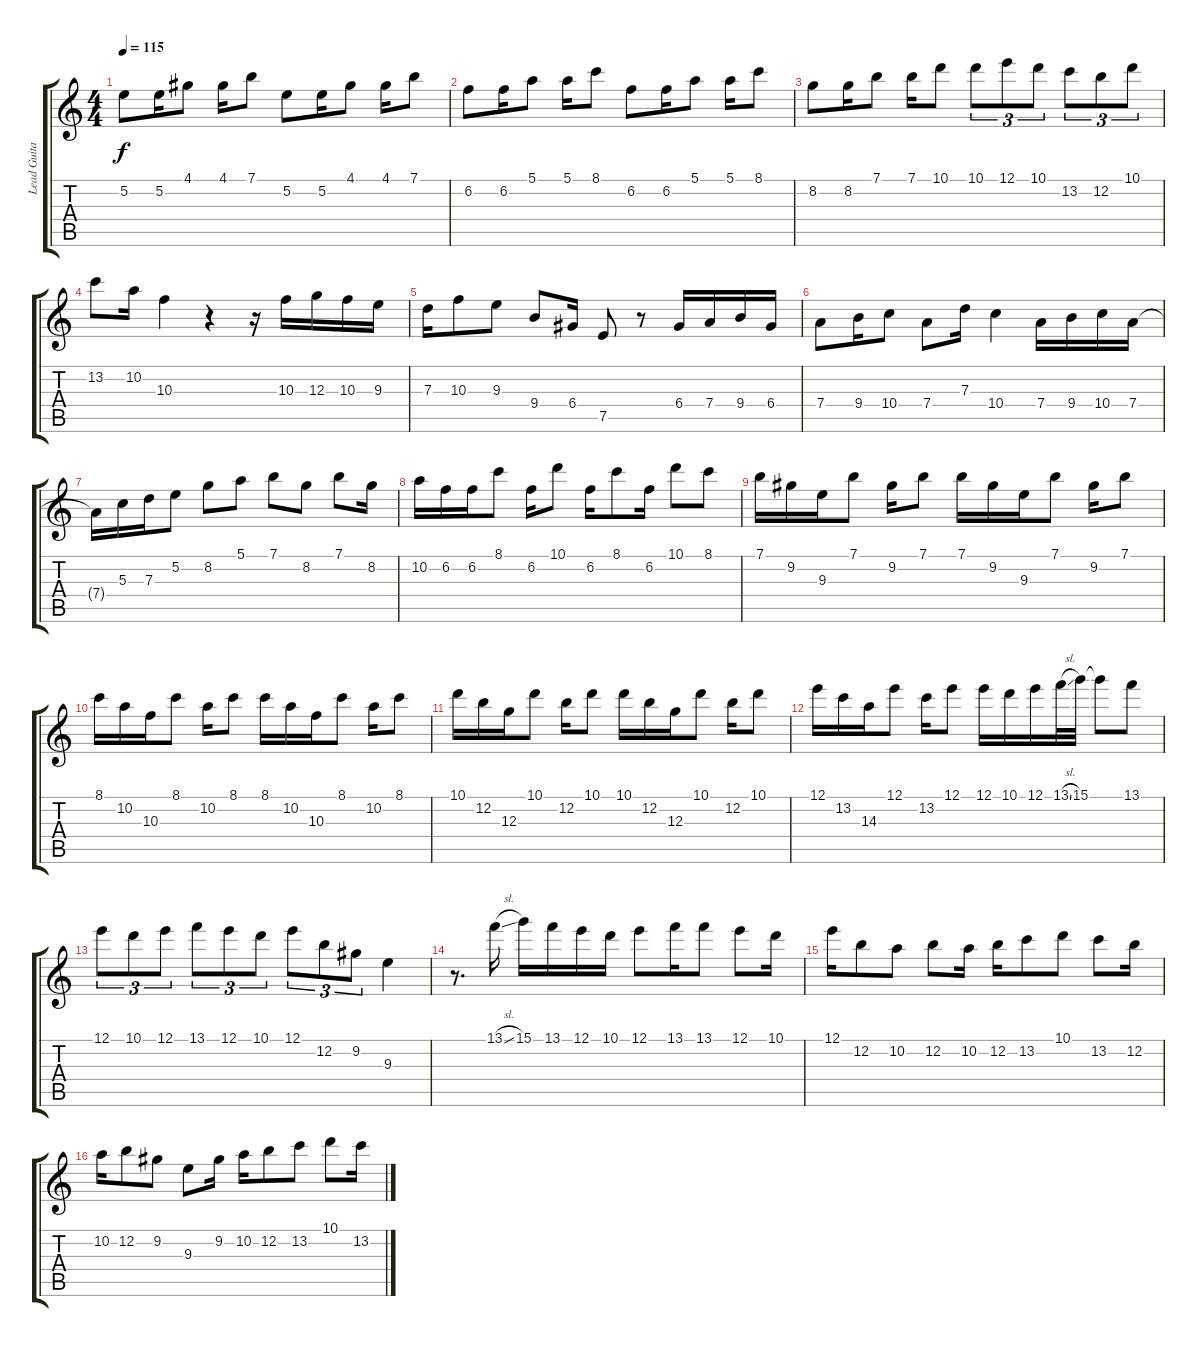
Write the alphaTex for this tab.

\track ("Lead Guitar" "Lead Guita") {solo instrument acousticguitarnylon}
\staff {score tabs}
\tuning (E4 B3 G3 D3 A2 E2) {hide}
\ts (4 4)
\tempo 115
\clef g2
\ks c
5.2.8{dy f} 5.2.16 4.1.8 4.1.16 7.1.8 5.2.8 5.2.16 4.1.8 4.1.16 7.1.8 |
6.2.8 6.2.16 5.1.8 5.1.16 8.1.8 6.2.8 6.2.16 5.1.8 5.1.16 8.1.8 |
8.2.8 8.2.16 7.1.8 7.1.16 10.1.8 10.1.8{tu (3 2)} 12.1.8{tu (3 2)} 10.1.8{tu (3 2)} 13.2.8{tu (3 2)} 12.2.8{tu (3 2)} 10.1.8{tu (3 2)} |
13.2.8 10.2.16 10.3.4 r.4 r.16 10.3.16 12.3.16 10.3.16 9.3.16 |
7.3.16 10.3.8 9.3.8 9.4.8 6.4.16 7.5.8 r.8 6.4.16 7.4.16 9.4.16 6.4.16 |
7.4.8 9.4.16 10.4.8 7.4.8 7.3.16 10.4.4 7.4.16 9.4.16 10.4.16 7.4.16 |
7.4{t}.16 5.3.16 7.3.16 5.2.8 8.2.8 5.1.8 7.1.8 8.2.8 7.1.8 8.2.16 |
10.2.16 6.2.16 6.2.16 8.1.8 6.2.16 10.1.8 6.2.16 8.1.8 6.2.16 10.1.8 8.1.8 |
7.1.16 9.2.16 9.3.16 7.1.8 9.2.16 7.1.8 7.1.16 9.2.16 9.3.16 7.1.8 9.2.16 7.1.8 |
8.1.16 10.2.16 10.3.16 8.1.8 10.2.16 8.1.8 8.1.16 10.2.16 10.3.16 8.1.8 10.2.16 8.1.8 |
10.1.16 12.2.16 12.3.16 10.1.8 12.2.16 10.1.8 10.1.16 12.2.16 12.3.16 10.1.8 12.2.16 10.1.8 |
12.1.16 13.2.16 14.3.16 12.1.8 13.2.16 12.1.8 12.1.16 10.1.16 12.1.16 13.1{sl}.32 15.1.32 15.1{t}.8 13.1.8 |
12.1.8{tu (3 2)} 10.1.8{tu (3 2)} 12.1.8{tu (3 2)} 13.1.8{tu (3 2)} 12.1.8{tu (3 2)} 10.1.8{tu (3 2)} 12.1.8{tu (3 2)} 12.2.8{tu (3 2)} 9.2.8{tu (3 2)} 9.3.4 |
r.8{d} 13.1{sl}.16 15.1.16 13.1.16 12.1.16 10.1.16 12.1.8 13.1.16 13.1.8 12.1.8 10.1.16 |
12.1.16 12.2.8 10.2.8 12.2.8 10.2.16 12.2.16 13.2.8 10.1.8 13.2.8 12.2.16 |
10.2.16 12.2.8 9.2.8 9.3.8 9.2.16 10.2.16 12.2.8 13.2.8 10.1.8 13.2.16
